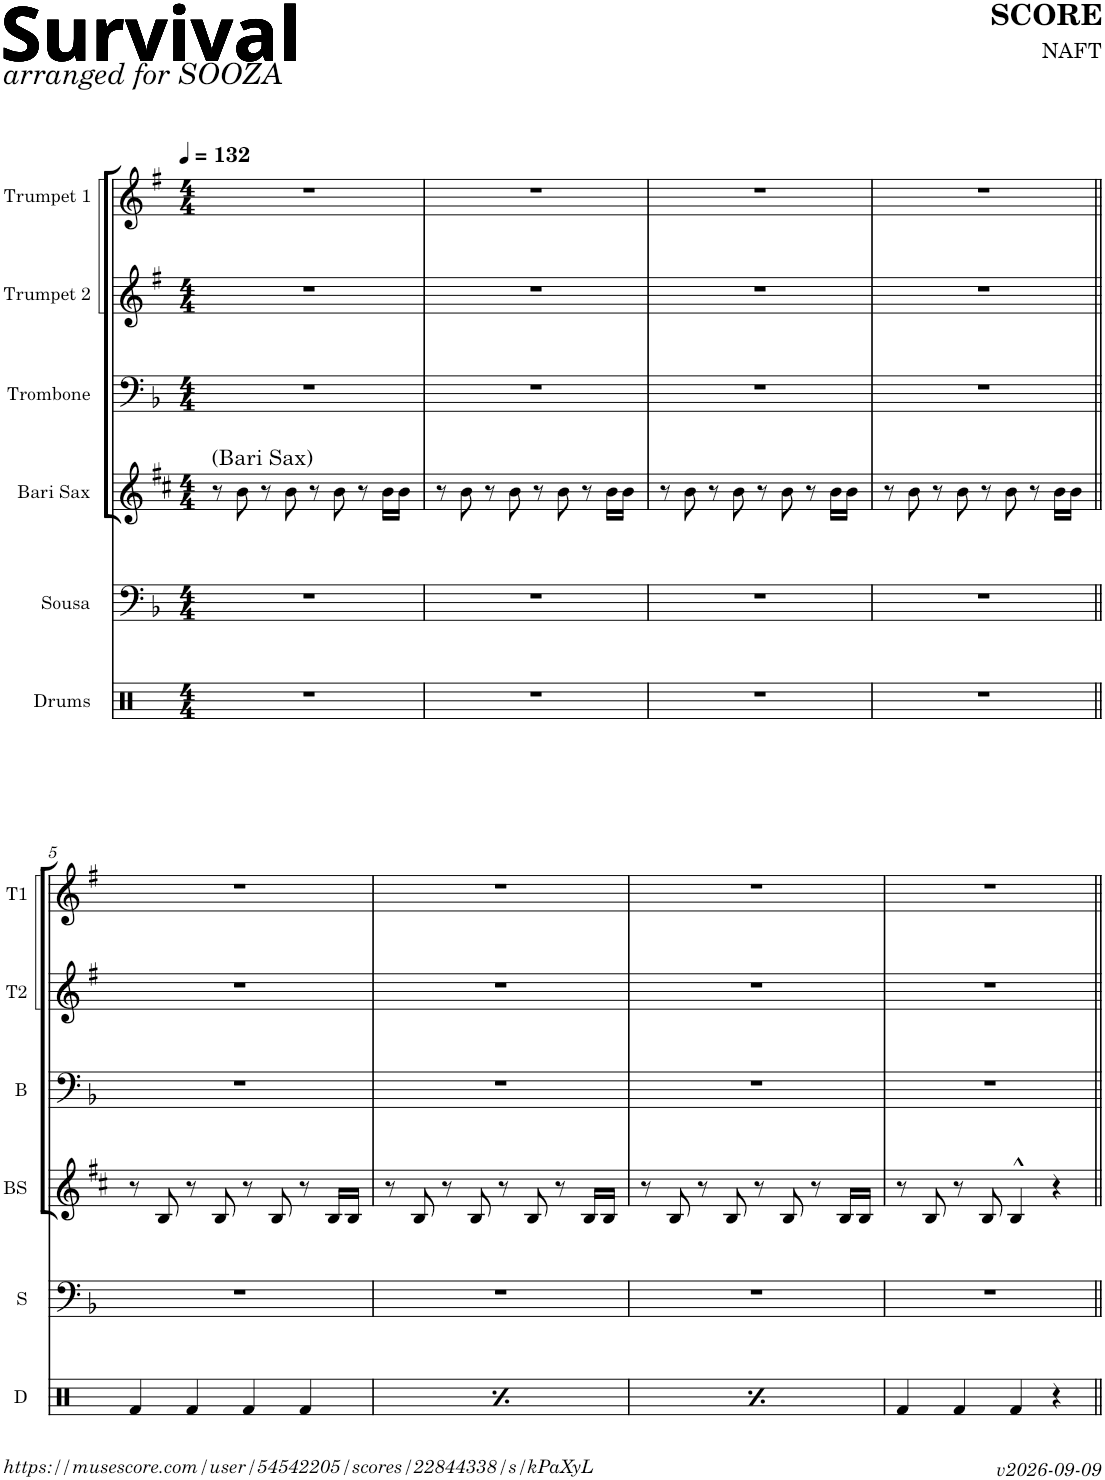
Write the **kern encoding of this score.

**kern	**kern	**kern	**kern	**kern	**kern
*part6	*part5	*part4	*part3	*part2	*part1
*staff6	*staff5	*staff4	*staff3	*staff2	*staff1
*I"Drums	*I"Sousa	*I"Bari Sax	*I"Trombone	*I"Trumpet 2	*I"Trumpet 1
*I'D	*I'S	*I'BS	*	*I'T2	*I'T1
*clefX	*clefF4	*clefG2	*clefF4	*clefG2	*clefG2
*	*	*Trd12c21	*	*Trd1c2	*Trd1c2
*k[]	*k[b-]	*k[f#c#]	*k[b-]	*k[f#]	*k[f#]
*M4/4	*M4/4	*M4/4	*M4/4	*M4/4	*M4/4
*MM132	*MM132	*MM132	*MM132	*MM132	*MM132
=1	=1	=1	=1	=1	=1
!	!	!LO:TX:a:t=(Bari Sax)	!	!	!
1r	1r	8r	1r	1r	1r
.	.	8b\	.	.	.
.	.	8r	.	.	.
.	.	8b\	.	.	.
.	.	8r	.	.	.
.	.	8b\	.	.	.
.	.	8r	.	.	.
.	.	16b\LL	.	.	.
.	.	16b\JJ	.	.	.
=2	=2	=2	=2	=2	=2
1r	1r	8r	1r	1r	1r
.	.	8b\	.	.	.
.	.	8r	.	.	.
.	.	8b\	.	.	.
.	.	8r	.	.	.
.	.	8b\	.	.	.
.	.	8r	.	.	.
.	.	16b\LL	.	.	.
.	.	16b\JJ	.	.	.
=3	=3	=3	=3	=3	=3
1r	1r	8r	1r	1r	1r
.	.	8b\	.	.	.
.	.	8r	.	.	.
.	.	8b\	.	.	.
.	.	8r	.	.	.
.	.	8b\	.	.	.
.	.	8r	.	.	.
.	.	16b\LL	.	.	.
.	.	16b\JJ	.	.	.
=4	=4	=4	=4	=4	=4
1r	1r	8r	1r	1r	1r
.	.	8b\	.	.	.
.	.	8r	.	.	.
.	.	8b\	.	.	.
.	.	8r	.	.	.
.	.	8b\	.	.	.
.	.	8r	.	.	.
.	.	16b\LL	.	.	.
.	.	16b\JJ	.	.	.
!!LO:LB:g=z
=5||	=5||	=5||	=5||	=5||	=5||
4Rf/	1r	8r	1r	1r	1r
.	.	8B/	.	.	.
4Rf/	.	8r	.	.	.
.	.	8B/	.	.	.
4Rf/	.	8r	.	.	.
.	.	8B/	.	.	.
4Rf/	.	8r	.	.	.
.	.	16B/LL	.	.	.
.	.	16B/JJ	.	.	.
=6	=6	=6	=6	=6	=6
4Rf/	1r	8r	1r	1r	1r
.	.	8B/	.	.	.
4Rf/	.	8r	.	.	.
.	.	8B/	.	.	.
4Rf/	.	8r	.	.	.
.	.	8B/	.	.	.
4Rf/	.	8r	.	.	.
.	.	16B/LL	.	.	.
.	.	16B/JJ	.	.	.
=7	=7	=7	=7	=7	=7
4Rf/	1r	8r	1r	1r	1r
.	.	8B/	.	.	.
4Rf/	.	8r	.	.	.
.	.	8B/	.	.	.
4Rf/	.	8r	.	.	.
.	.	8B/	.	.	.
4Rf/	.	8r	.	.	.
.	.	16B/LL	.	.	.
.	.	16B/JJ	.	.	.
=8	=8	=8	=8	=8	=8
4Rf/	1r	8r	1r	1r	1r
.	.	8B/	.	.	.
4Rf/	.	8r	.	.	.
.	.	8B/	.	.	.
4Rf/	.	4B^^/	.	.	.
4r	.	4r	.	.	.
=||	=||	=||	=||	=||	=||
*-	*-	*-	*-	*-	*-
